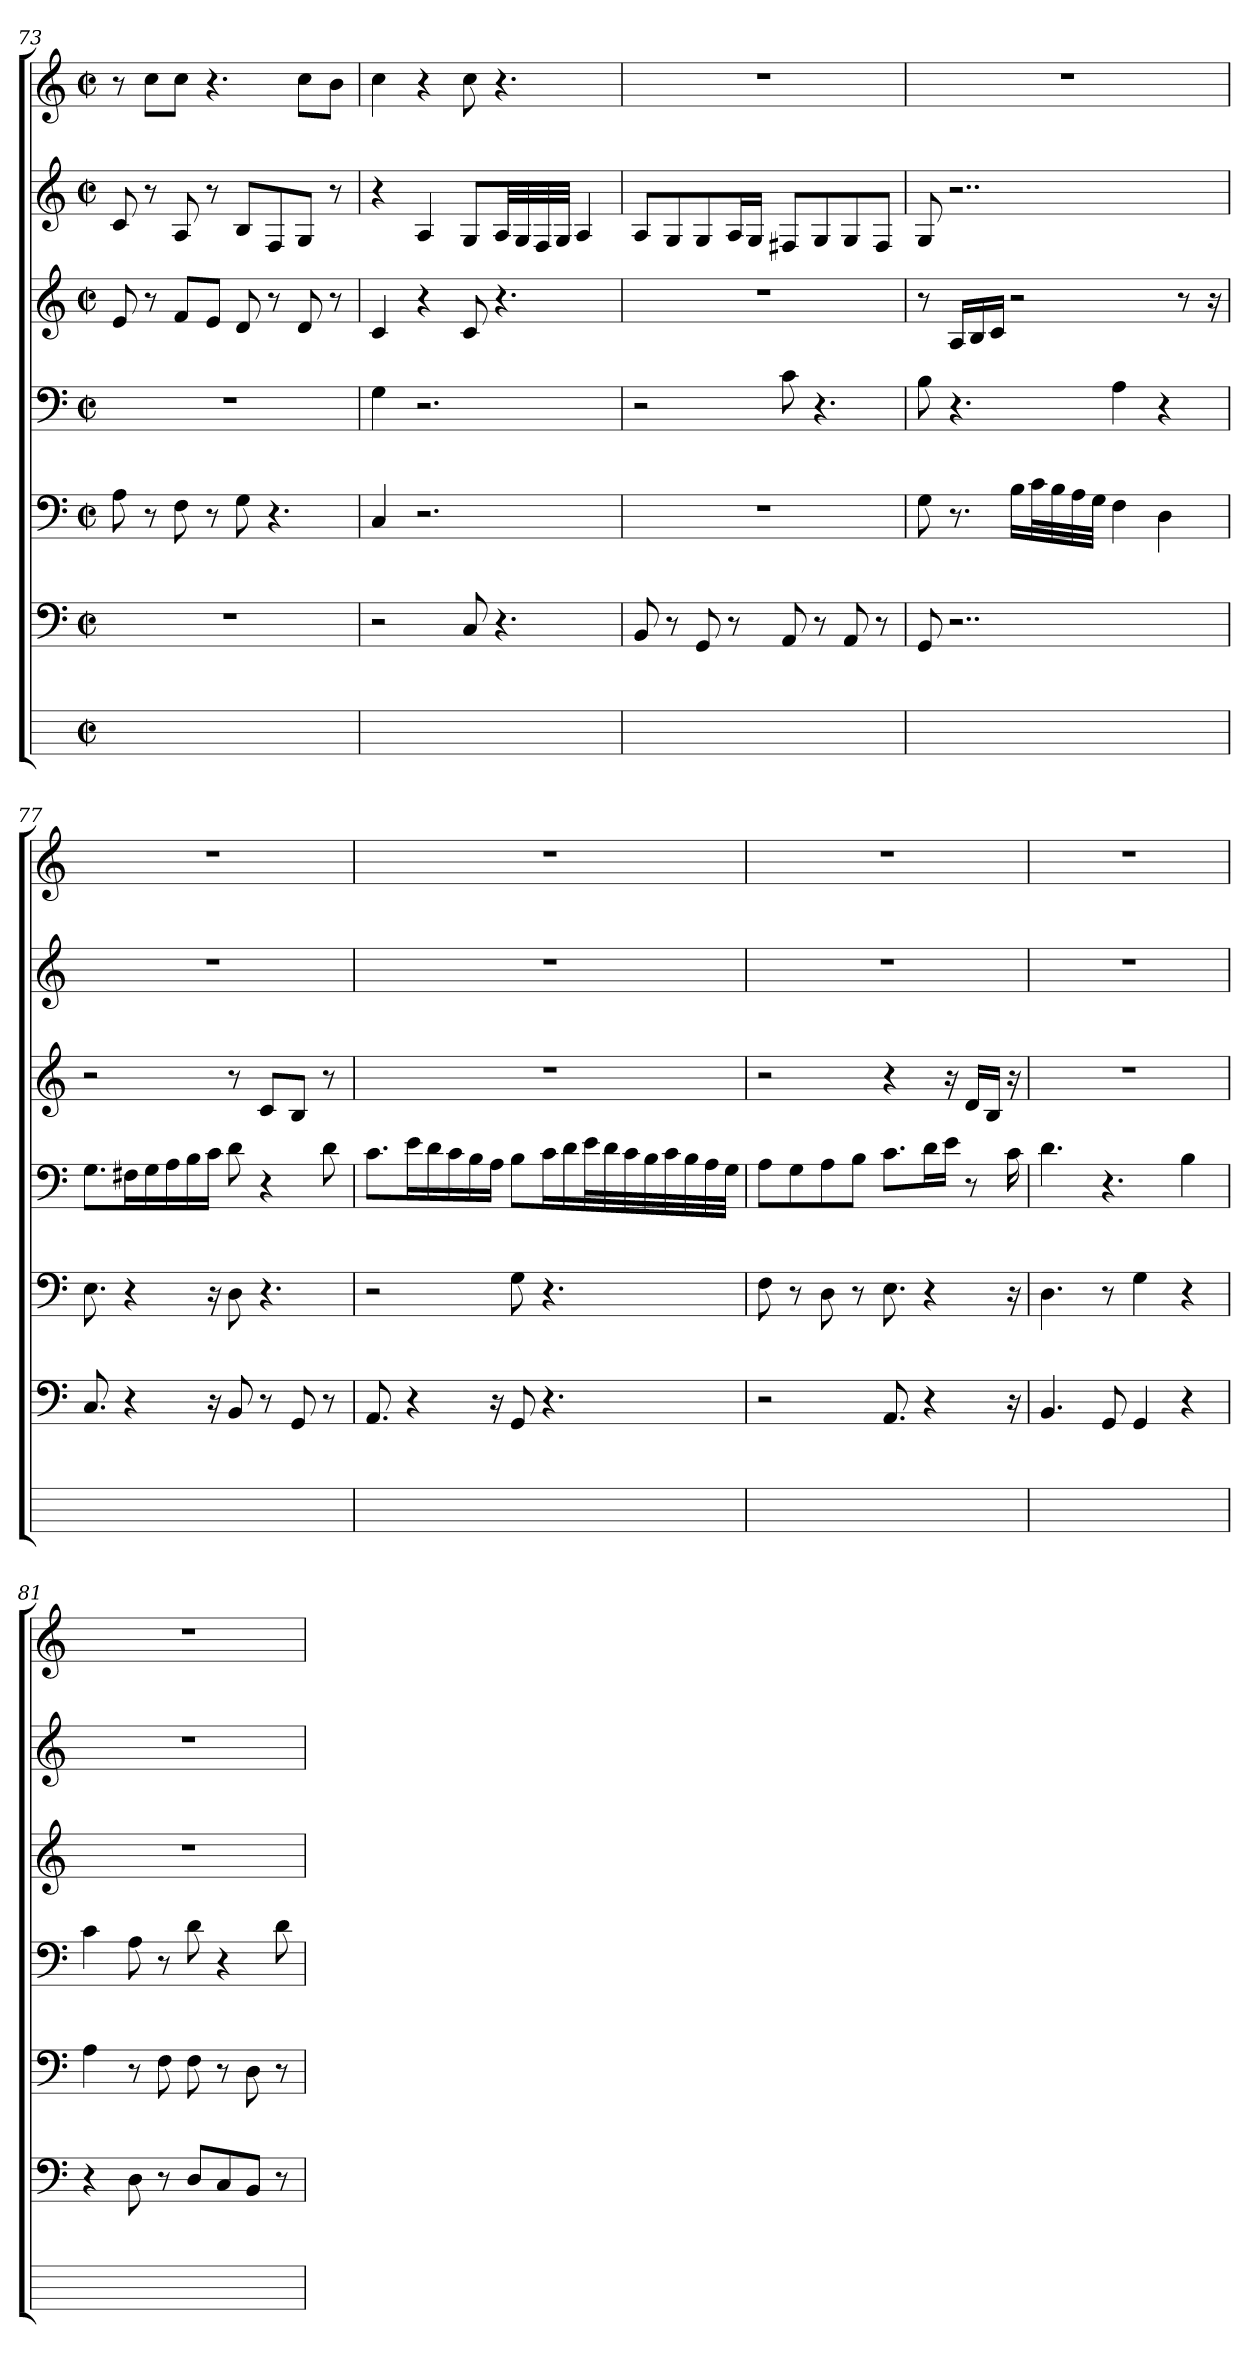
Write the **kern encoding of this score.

**kern	**kern	**kern	**kern	**kern	**kern	**kern
*part7	*part6	*part5	*part4	*part3	*part2	*part1
*staff7	*staff6	*staff5	*staff4	*staff3	*staff2	*staff1
*	*clefF4	*clefF4	*clefF4	*clefG2	*clefG2	*clefG2
*	*k[]	*k[]	*k[]	*k[]	*k[]	*k[]
*	*C:	*C:	*C:	*C:	*C:	*C:
*M2/2	*M2/2	*M2/2	*M2/2	*M2/2	*M2/2	*M2/2
*met(c|)	*met(c|)	*met(c|)	*met(c|)	*met(c|)	*met(c|)	*met(c|)
=73	=73	=73	=73	=73	=73	=73
1ryy	1r	8A	1r	8e	8c	8r
.	.	8r	.	8r	8r	8ccL
.	.	8F	.	8fL	8A	8ccJ
.	.	8r	.	8eiJ	8r	4.r
.	.	8G	.	8d	8BL	.
.	.	4.r	.	8r	8Fi	.
.	.	.	.	8dj	8GJ	8ccjL
.	.	.	.	8r	8r	8biJ
=74	=74	=74	=74	=74	=74	=74
1ryy	2r	4C	4Gj	4c	4r	4cc
.	.	2.r	2.r	4r	4A	4r
.	8C	.	.	8cj	8GL	8ccj
.	4.r	.	.	4.r	32AiLL	4.r
.	.	.	.	.	32Gi	.
.	.	.	.	.	32Fi	.
.	.	.	.	.	32GiJJJ	.
.	.	.	.	.	4A	.
=75	=75	=75	=75	=75	=75	=75
1ryy	8BB	1r	2r	1r	8AjL	1r
.	8r	.	.	.	8G	.
.	8GG	.	.	.	8G	.
.	8r	.	.	.	16AiL	.
.	.	.	.	.	16GiJJ	.
.	8AA	.	8c	.	8F#XZL	.
.	8r	.	4.r	.	8Gi	.
.	8AAj	.	.	.	8Gj	.
.	8r	.	.	.	8F#iJ	.
=76	=76	=76	=76	=76	=76	=76
1ryy	8GG	8G	8B	8r	8G	1r
.	2..r	8.r	4.r	16AiLL	2..r	.
.	.	.	.	16Bi	.	.
.	.	.	.	16cjJJ	.	.
.	.	16BiLL	.	2r	.	.
.	.	32ciL	.	.	.	.
.	.	32Bi	.	.	.	.
.	.	32Ai	.	.	.	.
.	.	32GiJJJ	.	.	.	.
.	.	4F	4A	.	.	.
.	.	4D	4r	.	.	.
.	.	.	.	8r	.	.
.	.	.	.	16r	.	.
=77	=77	=77	=77	=77	=77	=77
1ryy	8.C	8.E	8.GL	2r	1r	1r
.	4r	4r	16F#XiL	.	.	.
.	.	.	16Gi	.	.	.
.	.	.	16Ai	.	.	.
.	.	.	16Bi	.	.	.
.	16r	16r	16ciJJ	.	.	.
.	8BB	8D	8d	8r	.	.
.	8r	4.r	4r	8ciL	.	.
.	8GG	.	.	8BZJ	.	.
.	8r	.	8di	8r	.	.
=78	=78	=78	=78	=78	=78	=78
1ryy	8.AA	2r	8.cL	1r	1r	1r
.	4r	.	16eiL	.	.	.
.	.	.	16dZ	.	.	.
.	.	.	16ci	.	.	.
.	.	.	16Bi	.	.	.
.	16r	.	16AiJJ	.	.	.
.	8GG	8G	8BL	.	.	.
.	4.r	4.r	16ciL	.	.	.
.	.	.	16di	.	.	.
.	.	.	32eiL	.	.	.
.	.	.	32di	.	.	.
.	.	.	32ci	.	.	.
.	.	.	32Bi	.	.	.
.	.	.	32ci	.	.	.
.	.	.	32Bi	.	.	.
.	.	.	32Ai	.	.	.
.	.	.	32GiJJJ	.	.	.
=79	=79	=79	=79	=79	=79	=79
1ryy	2r	8F	8AL	2r	1r	1r
.	.	8r	8G	.	.	.
.	.	8D	8A	.	.	.
.	.	8r	8BJ	.	.	.
.	8.AA	8.E	8.cL	4r	.	.
.	4r	4r	16diL	.	.	.
.	.	.	16eJJ	16r	.	.
.	.	.	8r	16diLL	.	.
.	.	.	.	16BZJJ	.	.
.	16r	16r	16ci	16r	.	.
=80	=80	=80	=80	=80	=80	=80
1ryy	4.BB	4.D	4.d	1r	1r	1r
.	8GG	8r	4.r	.	.	.
.	4GG	4G	.	.	.	.
.	4r	4r	4B	.	.	.
=81	=81	=81	=81	=81	=81	=81
1ryy	4r	4A	4c	1r	1r	1r
.	8D	8r	8A	.	.	.
.	8r	8F	8r	.	.	.
.	8DjL	8F	8d	.	.	.
.	8C	8r	4r	.	.	.
.	8BBJ	8D	.	.	.	.
.	8r	8r	8di	.	.	.
=	=	=	=	=	=	=
*-	*-	*-	*-	*-	*-	*-
